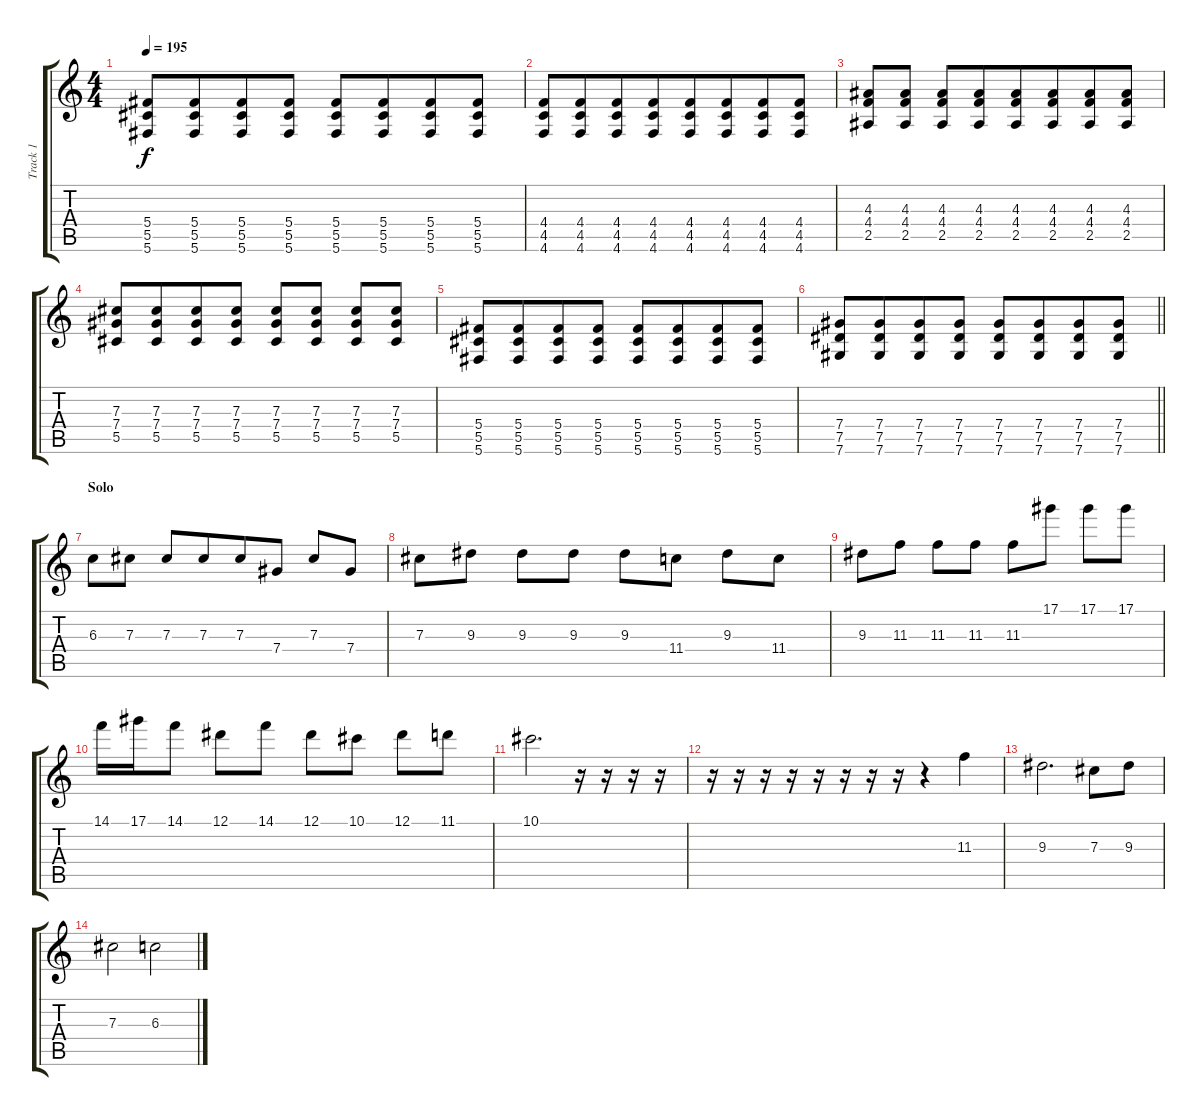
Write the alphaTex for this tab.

\track ("Track 1" "Track 1") {instrument acousticguitarnylon}
\staff {score tabs}
\tuning (Eb4 Bb3 Gb3 Db3 Ab2 Db2) {hide}
\ts (4 4)
\tempo 195
\clef g2
\ks c
(5.4 5.5 5.6).8{dy f} (5.4 5.5 5.6).8{beam merge} (5.4 5.5 5.6).8{beam merge} (5.4 5.5 5.6).8 (5.4 5.5 5.6).8{beam merge} (5.4 5.5 5.6).8{beam merge} (5.4 5.5 5.6).8 (5.4 5.5 5.6).8 |
(4.4 4.5 4.6).8{beam merge} (4.4 4.5 4.6).8{beam merge} (4.4 4.5 4.6).8 (4.4 4.5 4.6).8{beam merge} (4.4 4.5 4.6).8{beam merge} (4.4 4.5 4.6).8{beam merge} (4.4 4.5 4.6).8 (4.4 4.5 4.6).8 |
(4.3 4.4 2.5).8 (4.3 4.4 2.5).8 (4.3 4.4 2.5).8 (4.3 4.4 2.5).8{beam merge} (4.3 4.4 2.5).8 (4.3 4.4 2.5).8{beam merge} (4.3 4.4 2.5).8 (4.3 4.4 2.5).8 |
(7.3 7.4 5.5).8 (7.3 7.4 5.5).8{beam merge} (7.3 7.4 5.5).8 (7.3 7.4 5.5).8 (7.3 7.4 5.5).8{beam merge} (7.3 7.4 5.5).8 (7.3 7.4 5.5).8{beam merge} (7.3 7.4 5.5).8 |
(5.4 5.5 5.6).8 (5.4 5.5 5.6).8{beam merge} (5.4 5.5 5.6).8{beam merge} (5.4 5.5 5.6).8 (5.4 5.5 5.6).8{beam merge} (5.4 5.5 5.6).8{beam merge} (5.4 5.5 5.6).8 (5.4 5.5 5.6).8 |
\barLineRight lightlight
(7.4 7.5 7.6).8{beam merge} (7.4 7.5 7.6).8{beam merge} (7.4 7.5 7.6).8 (7.4 7.5 7.6).8 (7.4 7.5 7.6).8{beam merge} (7.4 7.5 7.6).8{beam merge} (7.4 7.5 7.6).8 (7.4 7.5 7.6).8 |
\section ("" "Solo")
6.3.8 7.3.8 7.3.8 7.3.8{beam merge} 7.3.8 7.4.8 7.3.8 7.4.8 |
7.3.8 9.3.8 9.3.8{beam merge} 9.3.8 9.3.8 11.4.8 9.3.8{beam merge} 11.4.8 |
9.3.8 11.3.8 11.3.8{beam merge} 11.3.8 11.3.8 17.1.8 17.1.8{beam merge} 17.1.8 |
14.1.16{beam merge} 17.1.16{beam merge} 14.1.8 12.1.8{beam merge} 14.1.8 12.1.8 10.1.8 12.1.8 11.1.8 |
10.1.2{d beam merge} r.16{beam merge} r.16 r.16{beam merge} r.16 |
r.16{beam merge} r.16 r.16 r.16{beam merge} r.16 r.16 r.16 r.16 r.4{beam merge} 11.3.4 |
9.3.2{d} 7.3.8 9.3.8 |
7.3.2 6.3.2
